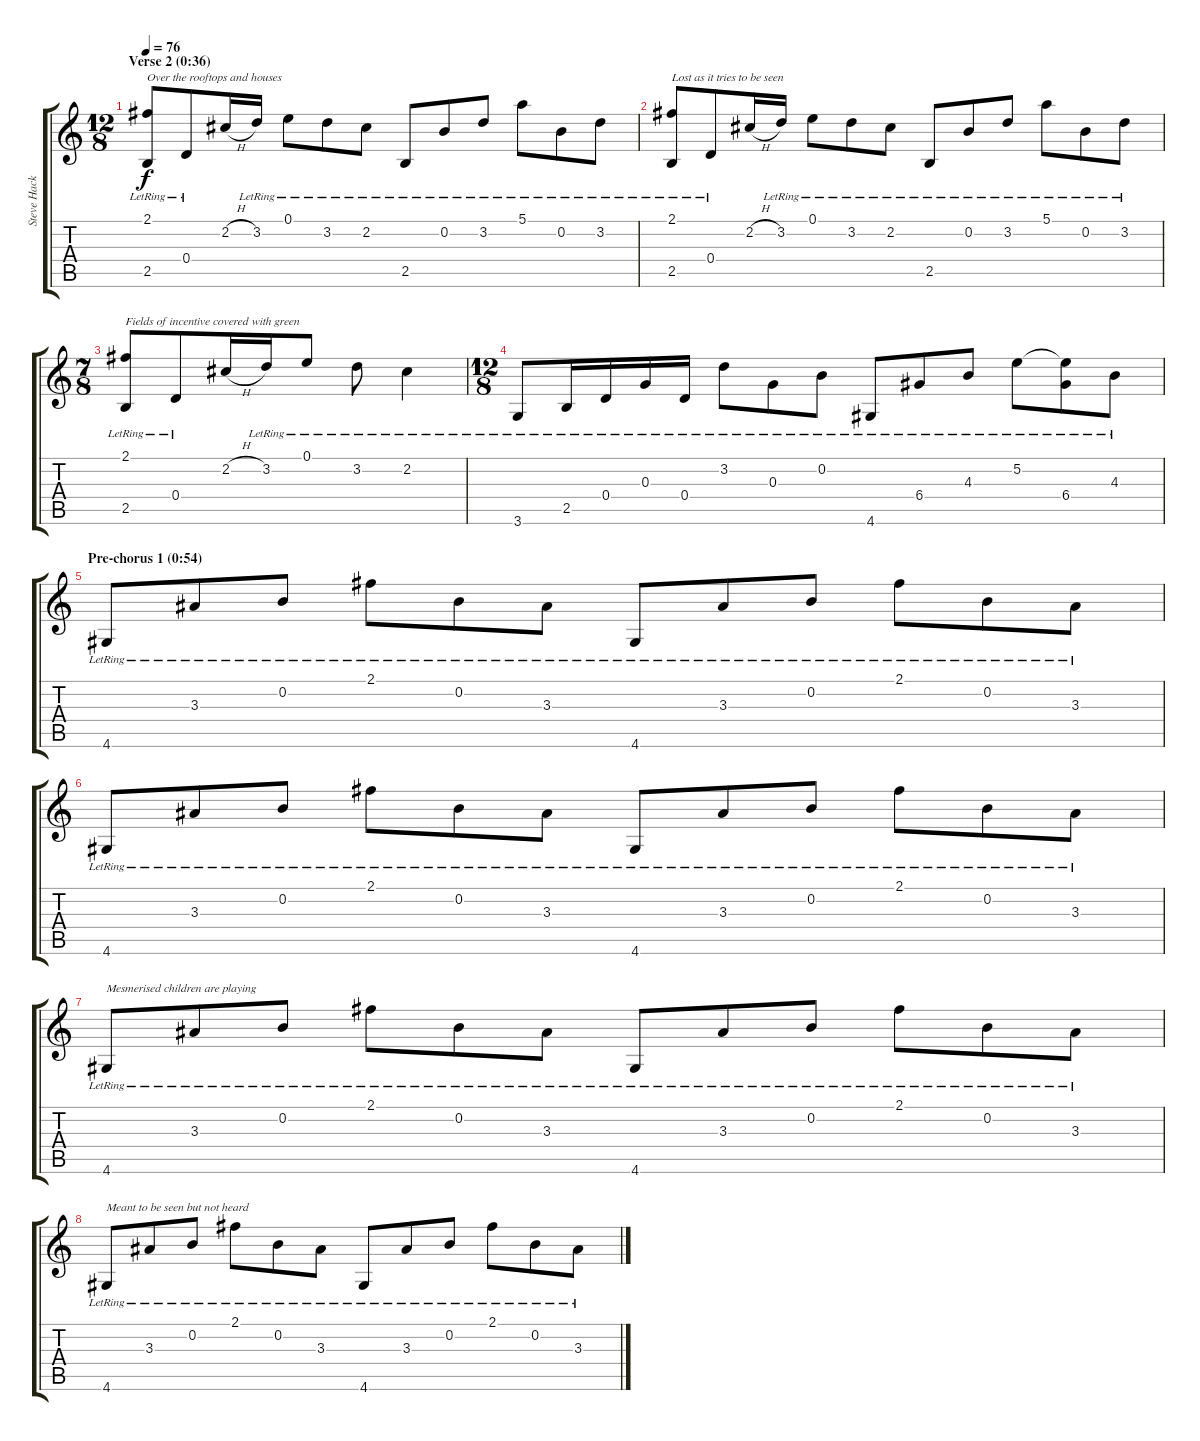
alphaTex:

\track ("Steve Hackett (electric guitar)" "Steve Hack") {instrument electricguitarjazz}
\staff {score tabs}
\tuning (E4 B3 G3 D3 A2 E2) {hide}
\ts (12 8)
\section ("" "Verse 2 (0:36)")
\tempo 76
\clef g2
\ks c
(2.1{lr} 2.5{lr}).8{txt "Over the rooftops and houses" dy f} 0.4{lr}.8 2.2{h}.16 3.2{lr}.16 0.1{lr}.8 3.2{lr}.8 2.2{lr}.8 2.5{lr}.8 0.2{lr}.8 3.2{lr}.8 5.1{lr}.8 0.2{lr}.8 3.2{lr}.8 |
(2.1{lr} 2.5{lr}).8{txt "Lost as it tries to be seen"} 0.4{lr}.8 2.2{h}.16 3.2{lr}.16 0.1{lr}.8 3.2{lr}.8 2.2{lr}.8 2.5{lr}.8 0.2{lr}.8 3.2{lr}.8 5.1{lr}.8 0.2{lr}.8 3.2{lr}.8 |
\ts (7 8)
(2.1{lr} 2.5{lr}).8{txt "Fields of incentive covered with green"} 0.4{lr}.8 2.2{h}.16 3.2{lr}.16 0.1{lr}.8 3.2{lr}.8 2.2{lr}.4 |
\ts (12 8)
3.6{lr}.8 2.5{lr}.16 0.4{lr}.16 0.3{lr}.16 0.4{lr}.16 3.2{lr}.8 0.3{lr}.8 0.2{lr}.8 4.6{lr}.8 6.4{lr}.8 4.3{lr}.8 5.2{lr}.8 (5.2{t} 6.4{lr}).8 4.3{lr}.8 |
\section ("" "Pre-chorus 1 (0:54)")
4.6{lr}.8 3.3{lr}.8 0.2{lr}.8 2.1{lr}.8 0.2{lr}.8 3.3{lr}.8 4.6{lr}.8 3.3{lr}.8 0.2{lr}.8 2.1{lr}.8 0.2{lr}.8 3.3{lr}.8 |
4.6{lr}.8 3.3{lr}.8 0.2{lr}.8 2.1{lr}.8 0.2{lr}.8 3.3{lr}.8 4.6{lr}.8 3.3{lr}.8 0.2{lr}.8 2.1{lr}.8 0.2{lr}.8 3.3{lr}.8 |
4.6{lr}.8{txt "Mesmerised children are playing"} 3.3{lr}.8 0.2{lr}.8 2.1{lr}.8 0.2{lr}.8 3.3{lr}.8 4.6{lr}.8 3.3{lr}.8 0.2{lr}.8 2.1{lr}.8 0.2{lr}.8 3.3{lr}.8 |
4.6{lr}.8{txt "Meant to be seen but not heard"} 3.3{lr}.8 0.2{lr}.8 2.1{lr}.8 0.2{lr}.8 3.3{lr}.8 4.6{lr}.8 3.3{lr}.8 0.2{lr}.8 2.1{lr}.8 0.2{lr}.8 3.3{lr}.8
